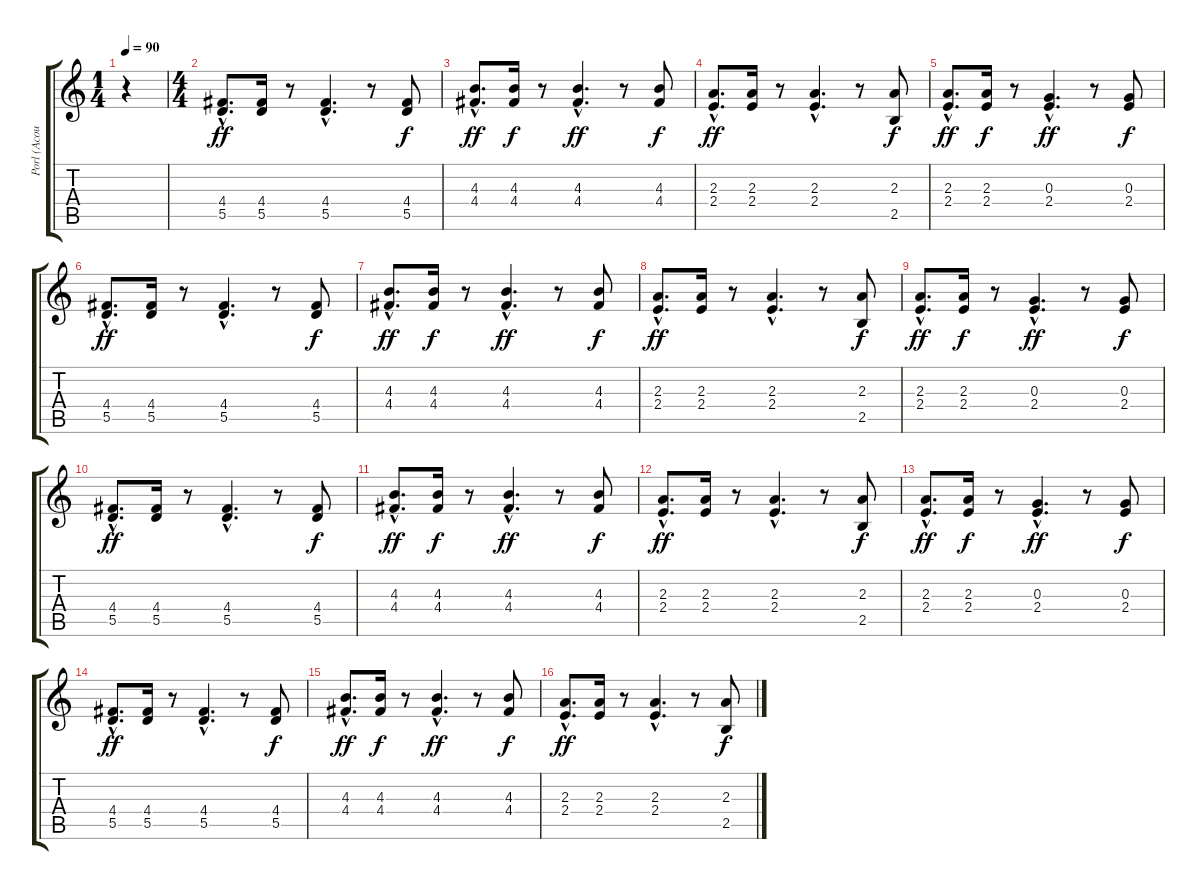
\track ("Porl (Acoustic Guitar I)" "Porl (Acou") {instrument acousticguitarnylon}
\staff {score tabs}
\tuning (E4 B3 G3 D3 A2 E2) {hide}
\ts (1 4)
\tempo 90
\clef g2
\ks c
r.4{dy ff instrument acousticguitarnylon} |
\ts (4 4)
(4.4{hac} 5.5{hac}).8{d} (4.4 5.5).16 r.8 (4.4{hac} 5.5{hac}).4{d} r.8 (4.4 5.5).8{dy f} |
(4.3{hac} 4.4{hac}).8{d dy ff} (4.3 4.4).16{dy f} r.8 (4.3{hac} 4.4{hac}).4{d dy ff} r.8 (4.3 4.4).8{dy f} |
(2.3{hac} 2.4{hac}).8{d dy ff} (2.3 2.4).16 r.8 (2.3{hac} 2.4{hac}).4{d} r.8 (2.3 2.5).8{dy f} |
(2.3{hac} 2.4{hac}).8{d dy ff} (2.3 2.4).16{dy f} r.8 (0.3{hac} 2.4{hac}).4{d dy ff} r.8 (0.3 2.4).8{dy f} |
(4.4{hac} 5.5{hac}).8{d dy ff} (4.4 5.5).16 r.8 (4.4{hac} 5.5{hac}).4{d} r.8 (4.4 5.5).8{dy f} |
(4.3{hac} 4.4{hac}).8{d dy ff} (4.3 4.4).16{dy f} r.8 (4.3{hac} 4.4{hac}).4{d dy ff} r.8 (4.3 4.4).8{dy f} |
(2.3{hac} 2.4{hac}).8{d dy ff} (2.3 2.4).16 r.8 (2.3{hac} 2.4{hac}).4{d} r.8 (2.3 2.5).8{dy f} |
(2.3{hac} 2.4{hac}).8{d dy ff} (2.3 2.4).16{dy f} r.8 (0.3{hac} 2.4{hac}).4{d dy ff} r.8 (0.3 2.4).8{dy f} |
(4.4{hac} 5.5{hac}).8{d dy ff} (4.4 5.5).16 r.8 (4.4{hac} 5.5{hac}).4{d} r.8 (4.4 5.5).8{dy f} |
(4.3{hac} 4.4{hac}).8{d dy ff} (4.3 4.4).16{dy f} r.8 (4.3{hac} 4.4{hac}).4{d dy ff} r.8 (4.3 4.4).8{dy f} |
(2.3{hac} 2.4{hac}).8{d dy ff} (2.3 2.4).16 r.8 (2.3{hac} 2.4{hac}).4{d} r.8 (2.3 2.5).8{dy f} |
(2.3{hac} 2.4{hac}).8{d dy ff} (2.3 2.4).16{dy f} r.8 (0.3{hac} 2.4{hac}).4{d dy ff} r.8 (0.3 2.4).8{dy f} |
(4.4{hac} 5.5{hac}).8{d dy ff} (4.4 5.5).16 r.8 (4.4{hac} 5.5{hac}).4{d} r.8 (4.4 5.5).8{dy f} |
(4.3{hac} 4.4{hac}).8{d dy ff} (4.3 4.4).16{dy f} r.8 (4.3{hac} 4.4{hac}).4{d dy ff} r.8 (4.3 4.4).8{dy f} |
(2.3{hac} 2.4{hac}).8{d dy ff} (2.3 2.4).16 r.8 (2.3{hac} 2.4{hac}).4{d} r.8 (2.3 2.5).8{dy f}
